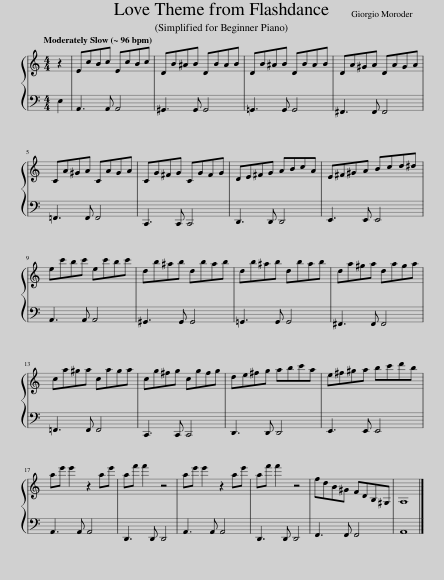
X:1
%%score { 1 | 2 }
L:1/8
Q:1/4=96
M:4/4
I:linebreak $
K:C
V:1 treble
V:2 bass
V:1
 z2 | EcBc EcBc | DB^AB DBAB | DB^AB DBAB | DA^GA DAGA |$ %5
 CA^GA CAGA | CG^FG CGFG | DE^FG ABcA | E^F^GA Bcd^d |$ ec'bc' ec'bc' | %10
 db^ab dbab | db^ab dbab | da^ga daga |$ ca^ga caga | cg^fg cgfg | %15
 de^fg abc'a | e^f^ga bc'd'b |$ ae' e'2 z2 ae' | af' f'2 z4 | ae' e'2 z2 ae' | %20
 af' f'2 z4 | fdB^G FDB,^G, | A,8 |] %23
V:2
 E,2 | A,,3 A,, A,,4 | ^G,,3 G,, G,,4 | =G,,3 G,, G,,4 | ^F,,3 F,, F,,4 |$ %5
 =F,,3 F,, F,,4 | C,,3 C,, C,,4 | D,,3 D,, D,,4 | E,,3 E,, E,,4 |$ A,,3 A,, A,,4 | %10
 ^G,,3 G,, G,,4 | =G,,3 G,, G,,4 | ^F,,3 F,, F,,4 |$ =F,,3 F,, F,,4 | C,,3 C,, C,,4 | %15
 D,,3 D,, D,,4 | E,,3 E,, E,,4 |$ A,,3 A,, A,,4 | D,,3 D,, D,,4 | A,,3 A,, A,,4 | %20
 D,,3 D,, D,,4 | F,,3 F,, F,,4 | A,,8 |] %23
